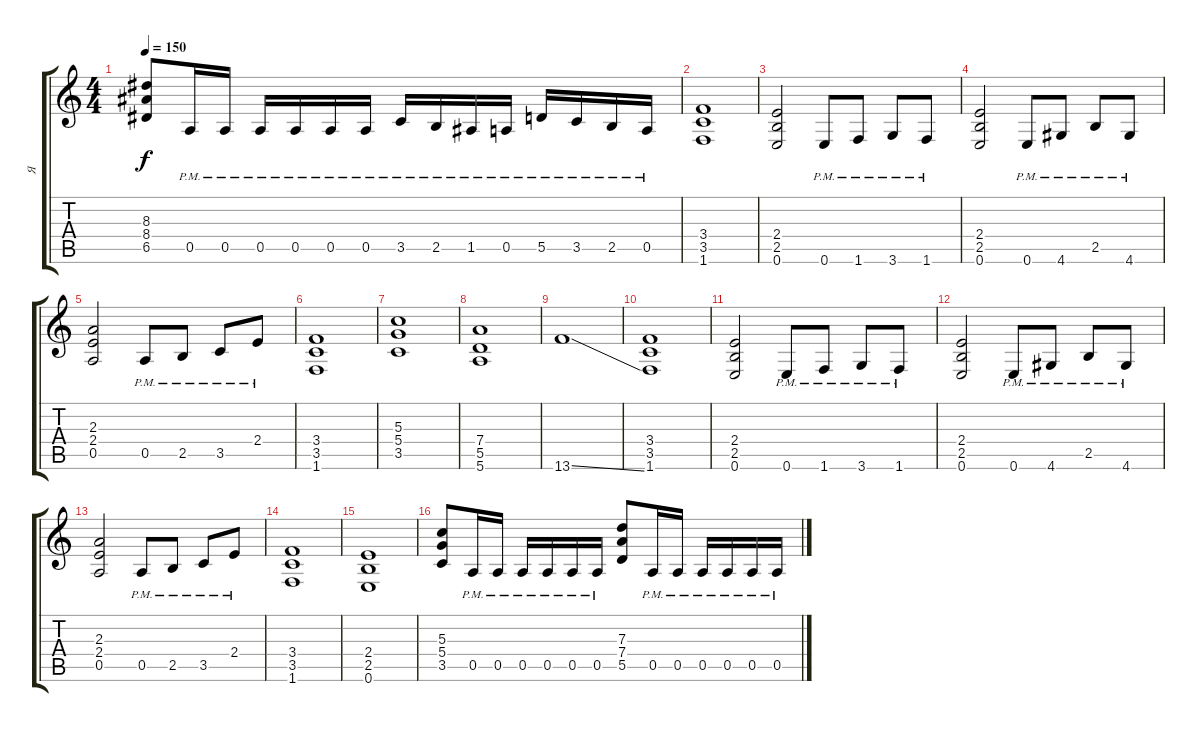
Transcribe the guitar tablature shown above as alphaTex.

\track ("Я" "Я") {instrument distortionguitar}
\staff {score tabs}
\tuning (E4 B3 G3 D3 A2 E2) {hide}
\ts (4 4)
\tempo 150
\clef g2
\ks c
(8.3 8.4 6.5).8{dy f} 0.5{pm}.16 0.5{pm}.16 0.5{pm}.16 0.5{pm}.16 0.5{pm}.16 0.5{pm}.16 3.5{pm}.16 2.5{pm}.16 1.5{pm}.16 0.5{pm}.16 5.5{pm}.16 3.5{pm}.16 2.5{pm}.16 0.5{pm}.16 |
(3.4 3.5 1.6).1 |
(2.4 2.5 0.6).2 0.6{pm}.8 1.6{pm}.8 3.6{pm}.8 1.6{pm}.8 |
(2.4 2.5 0.6).2 0.6{pm}.8 4.6{pm}.8 2.5{pm}.8 4.6{pm}.8 |
(2.3 2.4 0.5).2 0.5{pm}.8 2.5{pm}.8 3.5{pm}.8 2.4{pm}.8 |
(3.4 3.5 1.6).1 |
(5.3 5.4 3.5).1 |
(7.4 5.5 5.6).1 |
13.6{ss}.1 |
(3.4 3.5 1.6).1 |
(2.4 2.5 0.6).2 0.6{pm}.8 1.6{pm}.8 3.6{pm}.8 1.6{pm}.8 |
(2.4 2.5 0.6).2 0.6{pm}.8 4.6{pm}.8 2.5{pm}.8 4.6{pm}.8 |
(2.3 2.4 0.5).2 0.5{pm}.8 2.5{pm}.8 3.5{pm}.8 2.4{pm}.8 |
(3.4 3.5 1.6).1 |
(2.4 2.5 0.6).1 |
(5.3 5.4 3.5).8 0.5{pm}.16 0.5{pm}.16 0.5{pm}.16 0.5{pm}.16 0.5{pm}.16 0.5{pm}.16 (7.3 7.4 5.5).8 0.5{pm}.16 0.5{pm}.16 0.5{pm}.16 0.5{pm}.16 0.5{pm}.16 0.5{pm}.16
